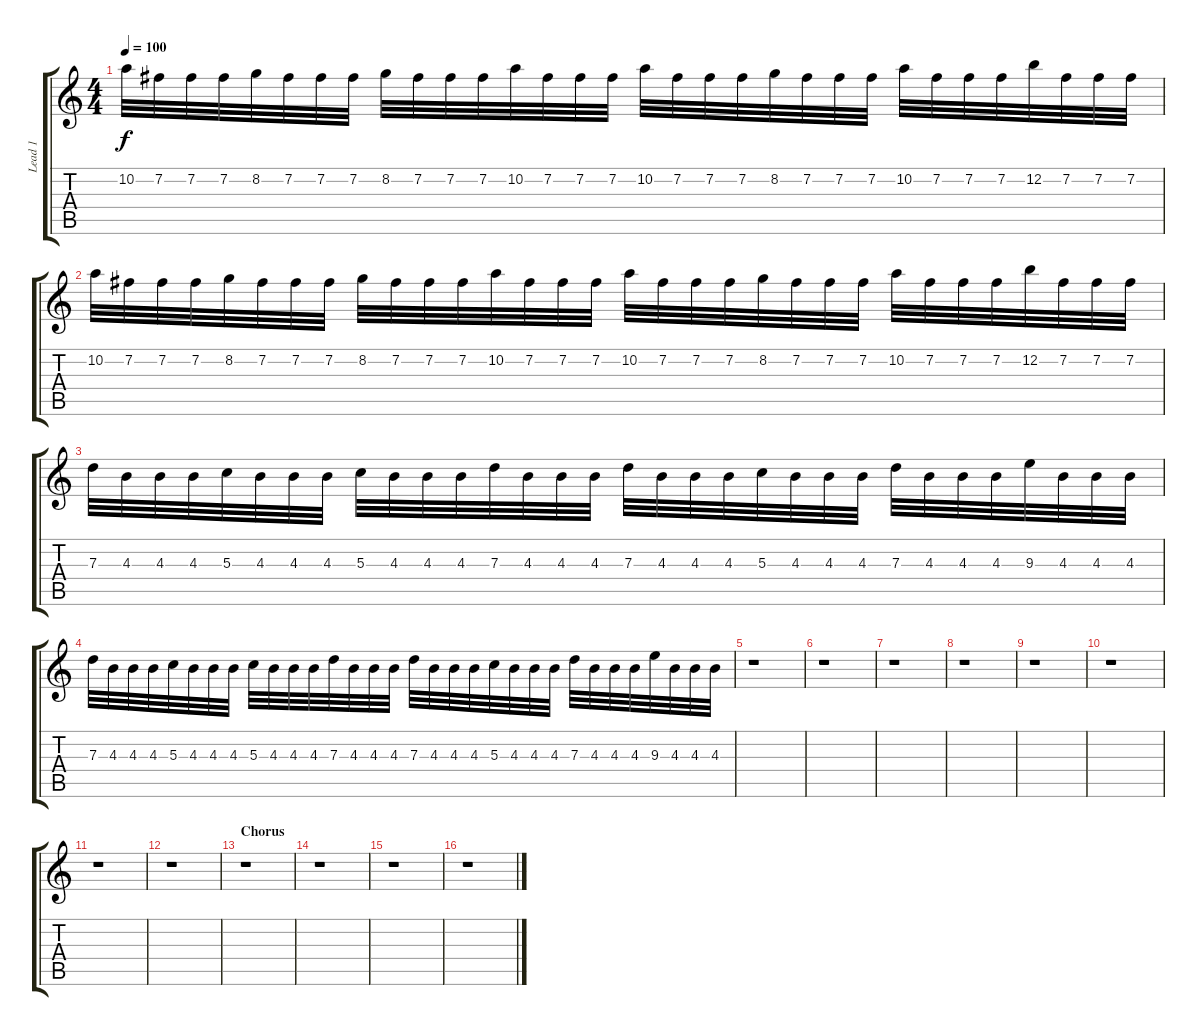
\track ("Lead 1" "Lead 1") {instrument overdrivenguitar}
\staff {score tabs}
\tuning (E4 B3 G3 D3 A2 E2) {hide}
\ts (4 4)
\section ("" "")
\tempo 100
\clef g2
\ks c
10.2.32{dy f volume 12} 7.2.32 7.2.32 7.2.32 8.2.32 7.2.32 7.2.32 7.2.32 8.2.32 7.2.32 7.2.32 7.2.32 10.2.32 7.2.32 7.2.32 7.2.32 10.2.32 7.2.32 7.2.32 7.2.32 8.2.32 7.2.32 7.2.32 7.2.32 10.2.32 7.2.32 7.2.32 7.2.32 12.2.32 7.2.32 7.2.32 7.2.32 |
10.2.32{volume 12} 7.2.32 7.2.32 7.2.32 8.2.32 7.2.32 7.2.32 7.2.32 8.2.32 7.2.32 7.2.32 7.2.32 10.2.32 7.2.32 7.2.32 7.2.32 10.2.32 7.2.32 7.2.32 7.2.32 8.2.32 7.2.32 7.2.32 7.2.32 10.2.32 7.2.32 7.2.32 7.2.32 12.2.32 7.2.32 7.2.32 7.2.32 |
7.3.32 4.3.32 4.3.32 4.3.32 5.3.32 4.3.32 4.3.32 4.3.32 5.3.32 4.3.32 4.3.32 4.3.32 7.3.32 4.3.32 4.3.32 4.3.32 7.3.32 4.3.32 4.3.32 4.3.32 5.3.32 4.3.32 4.3.32 4.3.32 7.3.32 4.3.32 4.3.32 4.3.32 9.3.32 4.3.32 4.3.32 4.3.32 |
7.3.32 4.3.32 4.3.32 4.3.32 5.3.32 4.3.32 4.3.32 4.3.32 5.3.32 4.3.32 4.3.32 4.3.32 7.3.32 4.3.32 4.3.32 4.3.32 7.3.32 4.3.32 4.3.32 4.3.32 5.3.32 4.3.32 4.3.32 4.3.32 7.3.32 4.3.32 4.3.32 4.3.32 9.3.32 4.3.32 4.3.32 4.3.32 |
\section ("" "")
r.1 |
r.1 |
r.1 |
r.1 |
r.1 |
r.1 |
r.1 |
r.1 |
\section ("" "Chorus")
r.1 |
r.1 |
r.1 |
r.1
